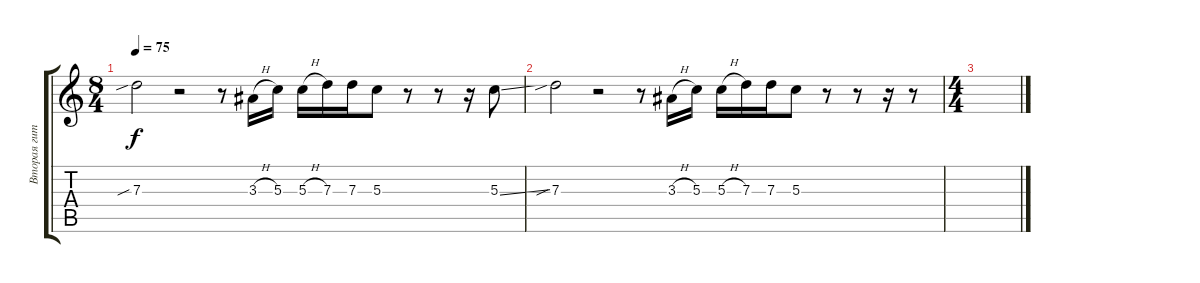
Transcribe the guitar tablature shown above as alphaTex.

\track ("Вторая гитара" "Вторая гит") {instrument distortionguitar}
\staff {score tabs}
\tuning (E4 B3 G3 D3 A2 E2) {hide}
\ts (8 4)
\tempo 75
\clef g2
\ks c
7.3{sib}.2{dy f} r.2 r.8 3.3{h}.16 5.3.16 5.3{h}.16 7.3.16 7.3.16 5.3.8 r.8 r.8 r.16 5.3{ss}.8 |
7.3{sib}.2 r.2 r.8 3.3{h}.16 5.3.16 5.3{h}.16 7.3.16 7.3.16 5.3.8 r.8 r.8 r.16 r.8 |
\ts (4 4)
